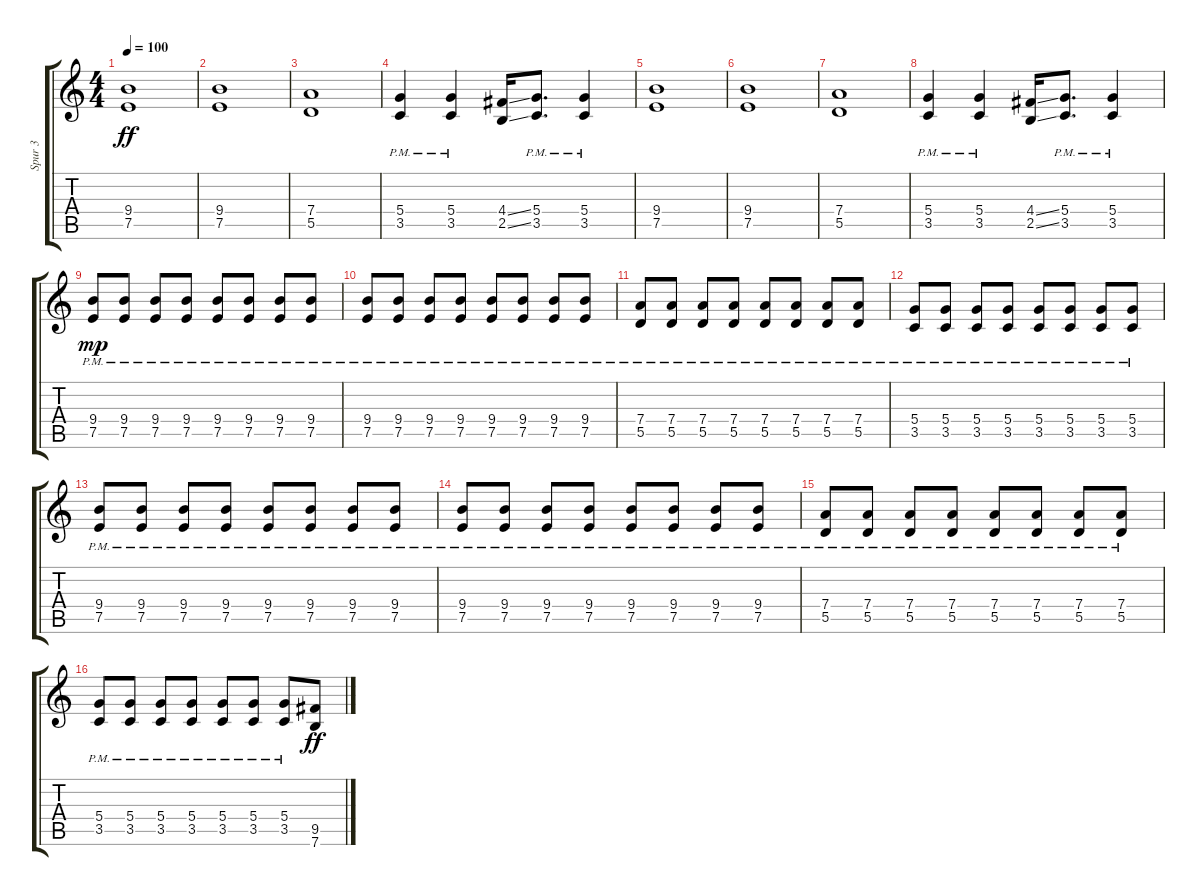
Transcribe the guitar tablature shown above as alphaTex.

\track ("Spur 3" "Spur 3") {instrument overdrivenguitar}
\staff {score tabs}
\tuning (E4 B3 G3 D3 A2 E2) {hide}
\ts (4 4)
\tempo 100
\clef g2
\ks c
(9.4 7.5).1{dy ff} |
(9.4 7.5).1 |
(7.4 5.5).1 |
(5.4{pm} 3.5{pm}).4 (5.4{pm} 3.5{pm}).4 (4.4{ss} 2.5{ss}).16 (5.4{pm} 3.5{pm}).8{d} (5.4{pm} 3.5{pm}).4 |
(9.4 7.5).1 |
(9.4 7.5).1 |
(7.4 5.5).1 |
(5.4{pm} 3.5{pm}).4 (5.4{pm} 3.5{pm}).4 (4.4{ss} 2.5{ss}).16 (5.4{pm} 3.5{pm}).8{d} (5.4{pm} 3.5{pm}).4 |
(9.4{pm} 7.5{pm}).8{dy mp} (9.4{pm} 7.5{pm}).8 (9.4{pm} 7.5{pm}).8 (9.4{pm} 7.5{pm}).8 (9.4{pm} 7.5{pm}).8 (9.4{pm} 7.5{pm}).8 (9.4{pm} 7.5{pm}).8 (9.4{pm} 7.5{pm}).8 |
(9.4{pm} 7.5{pm}).8 (9.4{pm} 7.5{pm}).8 (9.4{pm} 7.5{pm}).8 (9.4{pm} 7.5{pm}).8 (9.4{pm} 7.5{pm}).8 (9.4{pm} 7.5{pm}).8 (9.4{pm} 7.5{pm}).8 (9.4{pm} 7.5{pm}).8 |
(7.4{pm} 5.5{pm}).8 (7.4{pm} 5.5{pm}).8 (7.4{pm} 5.5{pm}).8 (7.4{pm} 5.5{pm}).8 (7.4{pm} 5.5{pm}).8 (7.4{pm} 5.5{pm}).8 (7.4{pm} 5.5{pm}).8 (7.4{pm} 5.5{pm}).8 |
(5.4{pm} 3.5{pm}).8 (5.4{pm} 3.5{pm}).8 (5.4{pm} 3.5{pm}).8 (5.4{pm} 3.5{pm}).8 (5.4{pm} 3.5{pm}).8 (5.4{pm} 3.5{pm}).8 (5.4{pm} 3.5{pm}).8 (5.4{pm} 3.5{pm}).8 |
(9.4{pm} 7.5{pm}).8 (9.4{pm} 7.5{pm}).8 (9.4{pm} 7.5{pm}).8 (9.4{pm} 7.5{pm}).8 (9.4{pm} 7.5{pm}).8 (9.4{pm} 7.5{pm}).8 (9.4{pm} 7.5{pm}).8 (9.4{pm} 7.5{pm}).8 |
(9.4{pm} 7.5{pm}).8 (9.4{pm} 7.5{pm}).8 (9.4{pm} 7.5{pm}).8 (9.4{pm} 7.5{pm}).8 (9.4{pm} 7.5{pm}).8 (9.4{pm} 7.5{pm}).8 (9.4{pm} 7.5{pm}).8 (9.4{pm} 7.5{pm}).8 |
(7.4{pm} 5.5{pm}).8 (7.4{pm} 5.5{pm}).8 (7.4{pm} 5.5{pm}).8 (7.4{pm} 5.5{pm}).8 (7.4{pm} 5.5{pm}).8 (7.4{pm} 5.5{pm}).8 (7.4{pm} 5.5{pm}).8 (7.4{pm} 5.5{pm}).8 |
(5.4{pm} 3.5{pm}).8 (5.4{pm} 3.5{pm}).8 (5.4{pm} 3.5{pm}).8 (5.4{pm} 3.5{pm}).8 (5.4{pm} 3.5{pm}).8 (5.4{pm} 3.5{pm}).8 (5.4 3.5{pm}).8 (9.5 7.6{ss}).8{dy ff}
